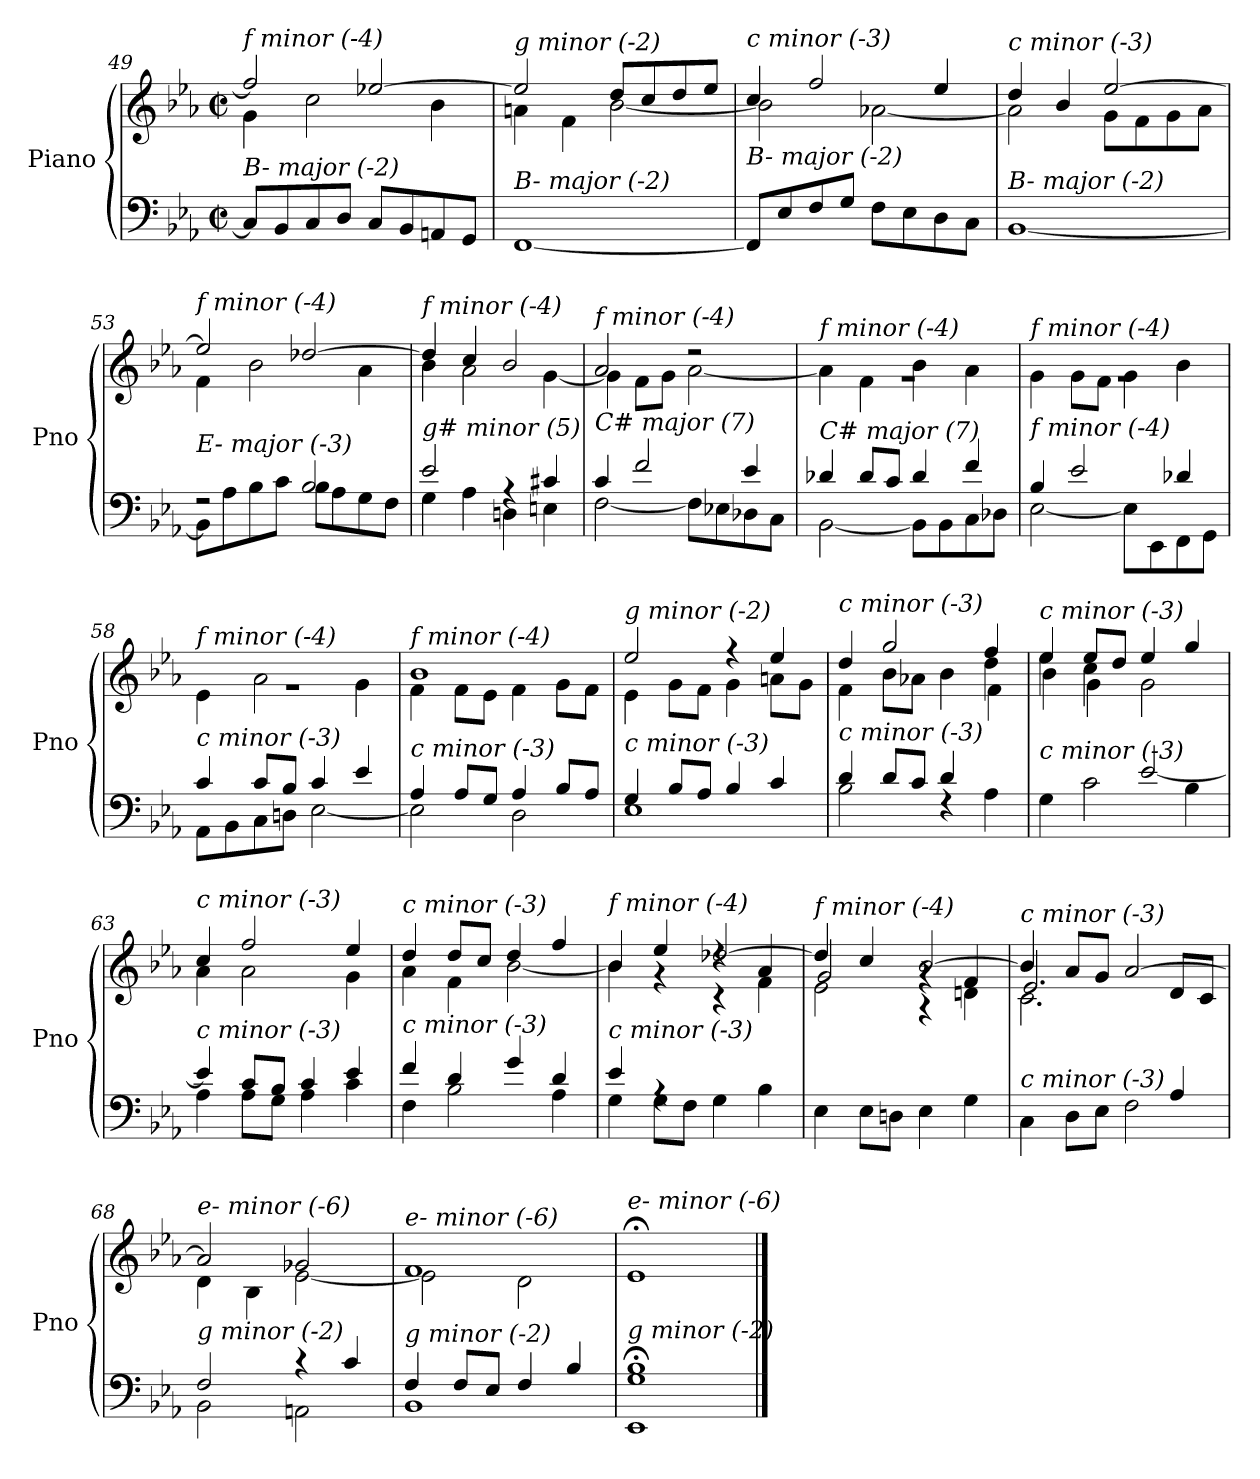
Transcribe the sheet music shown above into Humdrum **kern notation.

**kern	**kern
*part1	*part1
*staff2	*staff1
*I"Piano	*
*I'Pno	*
*clefF4	*clefG2
*k[b-e-a-]	*k[b-e-a-]
*M2/2	*M2/2
*met(c|)	*met(c|)
=49	=49
*	*^
!	!LO:TX:i:t=f minor (-4)	!
!LO:TX:i:t=B- major (-2)	!	!
8C/L]	2ff/]	4g\
8BB-/	.	.
8C/	.	2cc\
8D/J	.	.
8C/L	[2ee-X/	.
8BB-/	.	.
8AAn/	.	4b-\
8GG/J	.	.
=50	=50	=50
!	!LO:TX:i:t=g minor (-2)	!
!LO:TX:i:t=B- major (-2)	!	!
[1FF	2ee-/]	4an\
.	.	4f\
.	8dd/L	[2b-\
.	8cc/	.
.	8dd/	.
.	8ee-/J	.
=51	=51	=51
!	!LO:TX:i:t=c minor (-3)	!
!LO:TX:i:t=B- major (-2)	!	!
8FF/L]	4cc/	2b-\]
8E-/	.	.
8F/	2ff/	.
8G/J	.	.
8F\L	.	[2a-X\
8E-\	.	.
8D\	4ee-/	.
8C\J	.	.
!!LO:LB:g=z	!!
=52	=52	=52
!	!LO:TX:i:t=c minor (-3)	!
!LO:TX:i:t=B- major (-2)	!	!
[1BB-	4dd/	2a-\]
.	4b-/	.
.	[2ee-/	8g\L
.	.	8f\
.	.	8g\
.	.	8a-\J
=53	=53	=53
*^	*	*
!	!	!LO:TX:i:t=f minor (-4)	!
!LO:TX:i:t=E- major (-3)	!	!	!
2rF	8BB-\L]	2ee-/]	4f\
.	8A-\	.	.
.	8B-\	.	2b-\
.	8c\J	.	.
2B-/	8B-\L	[2dd-X/	.
.	8A-\	.	.
.	8G\	.	4a-\
.	8F\J	.	.
=54	=54	=54	=54
!	!	!LO:TX:i:t=f minor (-4)	!
!LO:TX:i:t=g# minor (5)	!	!	!
2e-/	4G\	4dd-/]	4b-\
.	4A-\	4cc/	2a-\
4rA	4Dn\	2b-/	.
4c#Xi/	4En\	.	[4g\
=55	=55	=55	=55
!	!	!LO:TX:i:t=f minor (-4)	!
!LO:TX:i:t=C# major (7)	!	!	!
4c/	[2F\	2a-/	4g\]
2f/	.	.	8f\L
.	.	.	8g\J
.	8F\L]	2r	[2a-\
.	8E-X\	.	.
4e-/	8D-X\	.	.
.	8C\J	.	.
=56	=56	=56	=56
!	!	!LO:TX:i:t=f minor (-4)	!
!LO:TX:i:t=C# major (7)	!	!	!
4d-X/	[2BB-\	1rg	4a-\]
8d-/L	.	.	4f\
8c/J	.	.	.
4d-/	8BB-\L]	.	4b-\
.	8BB-\	.	.
4f/	8C\	.	4a-\
.	8D-X\J	.	.
=57	=57	=57	=57
!	!	!LO:TX:i:t=f minor (-4)	!
!LO:TX:i:t=f minor (-4)	!	!	!
4B-/	[2E-\	1rg	4g\
2e-/	.	.	8g\L
.	.	.	8f\J
.	8E-\L]	.	4g\
.	8EE-\	.	.
4d-X/	8FF\	.	4b-\
.	8GG\J	.	.
!!LO:LB:g=z	!!
=58	=58	=58	=58
!	!	!LO:TX:i:t=f minor (-4)	!
!LO:TX:i:t=c minor (-3)	!	!	!
4c/	8AA-\L	1rg	4e-\
.	8BB-\	.	.
8c/L	8C\	.	2a-\
8B-/J	8Dn\J	.	.
4c/	[2E-\	.	.
4e-/	.	.	4g\
=59	=59	=59	=59
!	!	!LO:TX:i:t=f minor (-4)	!
!LO:TX:i:t=c minor (-3)	!	!	!
4A-/	2E-\]	1b-	4f\
8A-/L	.	.	8f\L
8G/J	.	.	8e-\J
4A-/	2D\	.	4f\
8B-/L	.	.	8g\L
8A-/J	.	.	8f\J
=60	=60	=60	=60
!	!	!LO:TX:i:t=g minor (-2)	!
!LO:TX:i:t=c minor (-3)	!	!	!
4G/	1E-	2ee-/	4e-\
8B-/L	.	.	8g\L
8A-/J	.	.	8f\J
4B-/	.	4r	4g\
4c/	.	4ee-/	8an\L
.	.	.	8g\J
=61	=61	=61	=61
*	*^	*	*^
!	!	!	!LO:TX:i:t=c minor (-3)	!	!
!LO:TX:i:t=c minor (-3)	!	!	!	!	!
2.ryy	4d/	2B-\	4dd/	4f\	2.ryy
.	8d/L	.	2gg/	8b-\L	.
.	8c/J	.	.	8a-X\J	.
.	4d/	4rF	.	4b-\	.
4ryy	4ryy	4A-\	4ff/	4dd\	4f\
=62	=62	=62	=62	=62	=62
!	!	!	!LO:TX:i:t=c minor (-3)	!	!
!LO:TX:i:t=c minor (-3)	!	!	!	!	!
2ryy	2ryy	4G\	4ee-/	4ee-\	4b-\
.	.	2c\	8ee-/L	4cc\	4g\
.	.	.	8dd/J	.	.
2ryy	[2e-/	.	4ee-/	2g\	2ryy
.	.	4B-\	4gg/	.	.
*	*	*	*	*v	*v
=63	=63	=63	=63	=63
!	!	!	!LO:TX:i:t=c minor (-3)	!
!LO:TX:i:t=c minor (-3)	!	!	!	!
*	*v	*v	*	*
4e-/]	4A-\	4cc/	4a-\
8c/L	8A-\L	2ff/	2a-\
8B-/J	8G\J	.	.
4c/	4A-\	.	.
4e-/	4c\	4ee-/	4g\
!!LO:LB:g=z	!!
=64	=64	=64	=64
!	!	!LO:TX:i:t=c minor (-3)	!
!LO:TX:i:t=c minor (-3)	!	!	!
4f/	4F\	4dd/	4a-\
4d/	2B-\	8dd/L	4f\
.	.	8cc/J	.
4g/	.	4dd/	[2b-\
4d/	4A-\	4ff/	.
=65	=65	=65	=65
*	*^	*^	*^
!	!	!	!LO:TX:i:t=f minor (-4)	!	!	!
!LO:TX:i:t=c minor (-3)	!	!	!	!	!	!
2ryy	4e-/	4G\	4b-/	4b-\]	2ryy	2ryy
.	4rA	8G\L	4ee-/	4r	.	.
.	.	8F\J	.	.	.	.
2ryy	4G\	2ryy	[2dd-X/	4rdd	4rc	2ryy
.	4B-\	.	.	4a-/	4f\	.
*	*v	*v	*	*	*	*
*	*	*	*	*v	*v
=66	=66	=66	=66	=66
!	!	!LO:TX:i:t=f minor (-4)	!	!
!LO:TX:i:t=c minor (-3)	!	!	!	!
*v	*v	*	*	*
4E-\	4dd-/]	2g/	2e-\
8E-\L	4cc/	.	.
8Dn\J	.	.	.
4E-\	[2b-/	4rg	4rA
4G\	.	4f/	4dn\
=67	=67	=67	=67
*^	*	*	*^
*	*^	*	*	*	*
!	!	!	!LO:TX:i:t=c minor (-3)	!	!	!
!LO:TX:i:t=c minor (-3)	!	!	!	!	!	!
2.ryy	4C\	2.ryy	4b-/]	2.e-/	2.c\	2.ryy
.	8D\L	.	8a-/L	.	.	.
.	8E-\J	.	8g/J	.	.	.
.	2F\	.	[2a-/	.	.	.
4ryy	.	4A-/	.	8d/L	4ryy	4ryy
.	.	.	.	8c/J	.	.
*	*v	*v	*	*	*	*
*	*	*	*v	*v	*v
=68	=68	=68	=68
!	!	!LO:TX:i:t=e- minor (-6)	!
!LO:TX:i:t=g minor (-2)	!	!	!
2F/	2BB-\	2a-/]	4d\
.	.	.	4B-\
4r	2AAn\	2g-X/	[2e-\
4c/	.	.	.
=69	=69	=69	=69
!	!	!LO:TX:i:t=e- minor (-6)	!
!LO:TX:i:t=g minor (-2)	!	!	!
4F/	1BB-	1f	2e-\]
8F/L	.	.	.
8E-/J	.	.	.
4F/	.	.	2d\
4B-/	.	.	.
*v	*v	*	*
*	*v	*v
=70	=70
!	!LO:TX:i:t=e- minor (-6)
!LO:TX:i:t=g minor (-2)	!
1EE-; 1G; 1B-;	1e-;<
==	==
*-	*-
